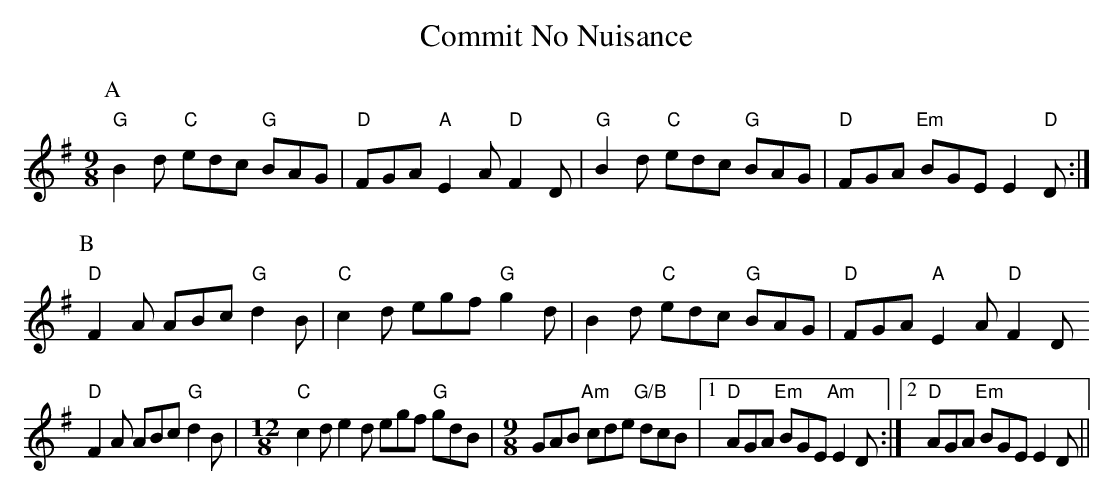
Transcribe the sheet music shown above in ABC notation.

X:1
T:Commit No Nuisance
M:9/8
K:G
P:A
"G"B2d "C"edc "G"BAG |"D"FGA "A"E2A "D"F2D |"G"B2d "C"edc "G"BAG |"D"FGA "Em"BGE E2"D"D :|
P:B
"D"F2A ABc "G"d2B |"C"c2d egf "G"g2d |B2d "C"edc "G"BAG |"D"FGA "A"E2A "D"F2D $
"D"F2A ABc "G"d2B |[M:12/8] "C"c2d e2d egf "G"gdB |[M:9/8] GAB "Am"cde "G/B"dcB |1 "D"AGA "Em"BGE "Am"E2D :|2 "D"AGA "Em"BGE E2D ||
